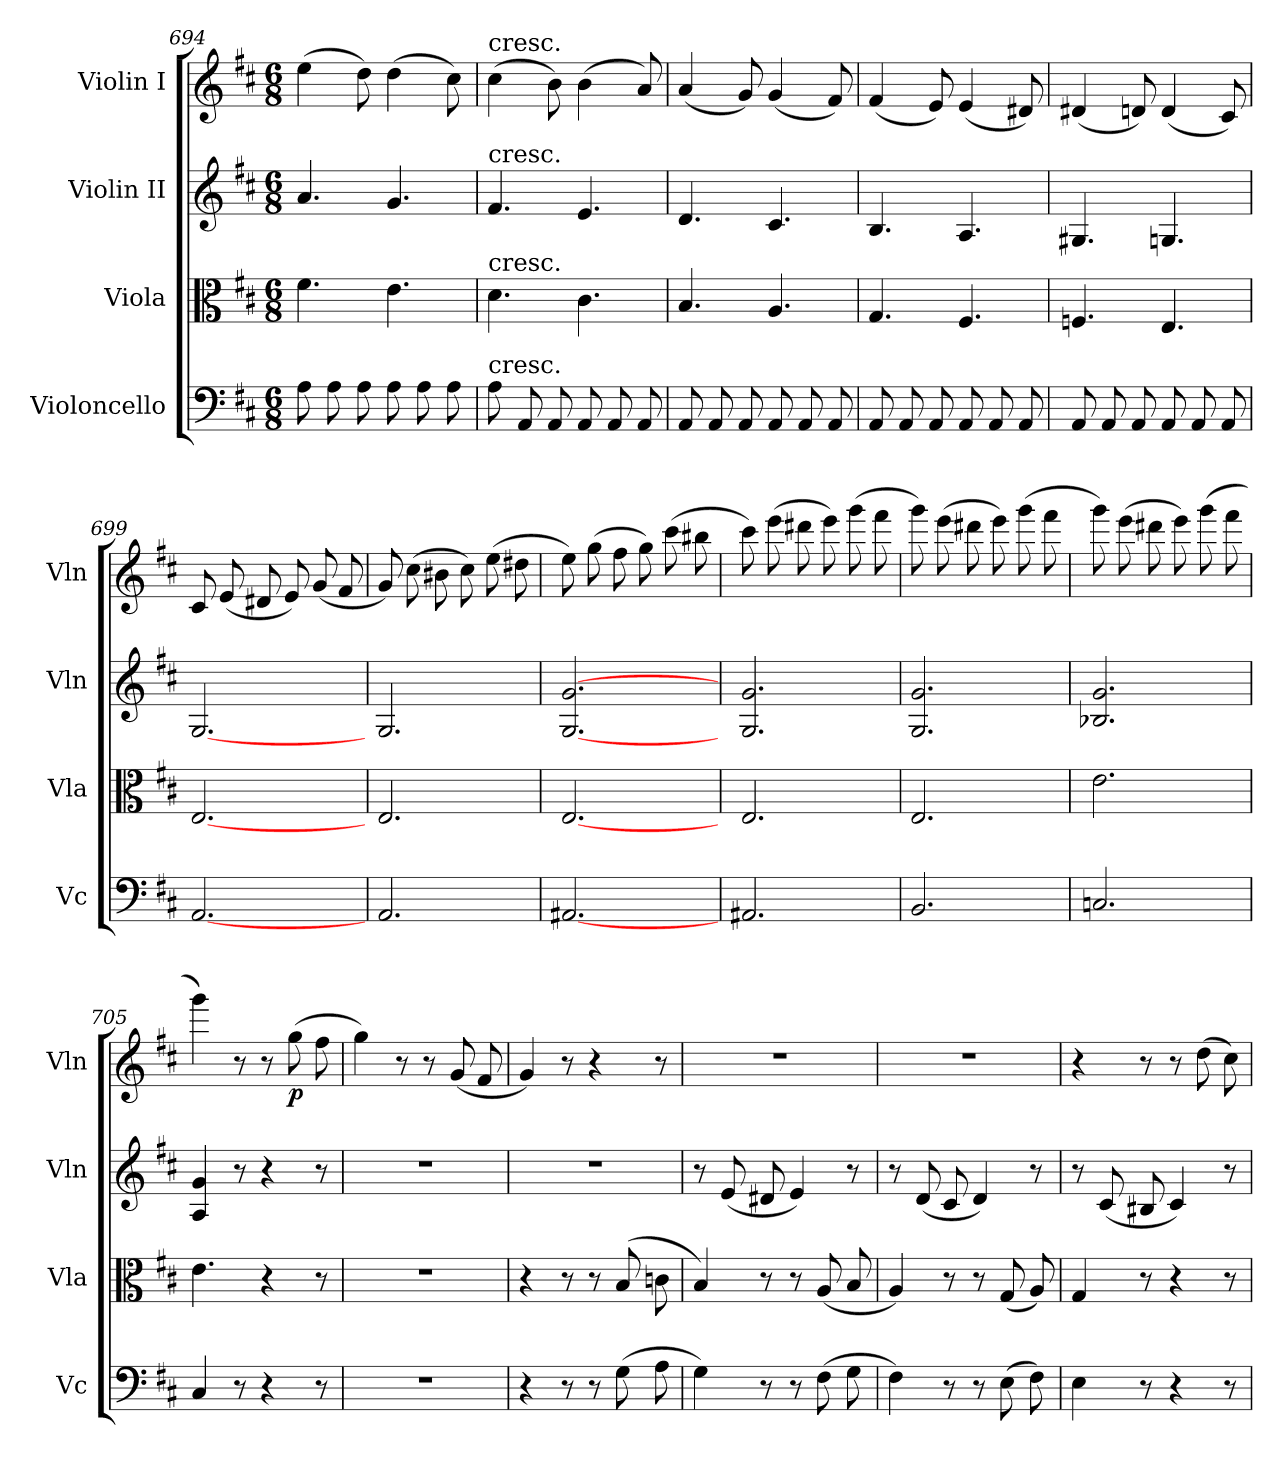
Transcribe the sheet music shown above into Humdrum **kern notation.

**kern	**kern	**kern	**kern	**dynam
*part4	*part3	*part2	*part1	*part1
*staff4	*staff3	*staff2	*staff1	*staff1
*I"Violoncello	*I"Viola	*I"Violin II	*I"Violin I	*
*I'Vc	*I'Vla	*I'Vln	*I'Vln	*
*clefF4	*clefC3	*clefG2	*clefG2	*
*k[f#c#]	*k[f#c#]	*k[f#c#]	*k[f#c#]	*
*D:	*D:	*D:	*D:	*
*M6/8	*M6/8	*M6/8	*M6/8	*
=694	=694	=694	=694	=694
8A	4.f#	4.a	(4ee	.
8A	.	.	.	.
8A	.	.	8dd)	.
8A	4.e	4.g	(4dd	.
8A	.	.	.	.
8A	.	.	8cc#)	.
=695	=695	=695	=695	=695
!	!	!	!LO:TX:a:t=cresc.	!
!	!	!LO:TX:a:t=cresc.	!	!
!	!LO:TX:a:t=cresc.	!	!	!
!LO:TX:a:t=cresc.	!	!	!	!
8A	4.d	4.f#	(4cc#	.
8AA	.	.	.	.
8AA	.	.	8b)	.
8AA	4.c#	4.e	(4b	.
8AA	.	.	.	.
8AA	.	.	8a)	.
=696	=696	=696	=696	=696
8AA	4.B	4.d	(4a	.
8AA	.	.	.	.
8AA	.	.	8g)	.
8AA	4.A	4.c#	(4g	.
8AA	.	.	.	.
8AA	.	.	8f#)	.
=697	=697	=697	=697	=697
8AA	4.G	4.B	(4f#	.
8AA	.	.	.	.
8AA	.	.	8e)	.
8AA	4.F#	4.A	(4e	.
8AA	.	.	.	.
8AA	.	.	8d#X)	.
=698	=698	=698	=698	=698
8AA	4.Fn	4.G#X	(4d#X	.
8AA	.	.	.	.
8AA	.	.	8dn)	.
8AA	4.E	4.Gn	(4d	.
8AA	.	.	.	.
8AA	.	.	8c#)	.
=699	=699	=699	=699	=699
[2.AA	[2.E	[2.G	8c#	.
.	.	.	(8e	.
.	.	.	8d#X	.
.	.	.	8e)	.
.	.	.	(8g	.
.	.	.	8f#	.
=700	=700	=700	=700	=700
2.AA	2.E	2.G	8g)	.
.	.	.	(8cc#	.
.	.	.	8b#X	.
.	.	.	8cc#)	.
.	.	.	(8ee	.
.	.	.	8dd#X	.
=701	=701	=701	=701	=701
[2.AA#X	[2.E	[2.G [2.g	8ee)	.
.	.	.	(8gg	.
.	.	.	8ff#	.
.	.	.	8gg)	.
.	.	.	(8ccc#	.
.	.	.	8bb#X	.
=702	=702	=702	=702	=702
2.AA#X	2.E	2.G 2.g	8ccc#)	.
.	.	.	(8eee	.
.	.	.	8ddd#X	.
.	.	.	8eee)	.
.	.	.	(8ggg	.
.	.	.	8fff#	.
=703	=703	=703	=703	=703
2.BB	2.E	2.G 2.g	8ggg)	.
.	.	.	(8eee	.
.	.	.	8ddd#X	.
.	.	.	8eee)	.
.	.	.	(8ggg	.
.	.	.	8fff#	.
=704	=704	=704	=704	=704
2.Cn	2.e	2.B-X 2.g	8ggg)	.
.	.	.	(8eee	.
.	.	.	8ddd#X	.
.	.	.	8eee)	.
.	.	.	(8ggg	.
.	.	.	8fff#	.
=705	=705	=705	=705	=705
4C#	4.e	4A 4g	4ggg)	.
8r	.	8r	8r	.
4r	4r	4r	8r	.
.	.	.	(8gg	p
8r	8r	8r	8ff#	.
=706	=706	=706	=706	=706
2.r	2.r	2.r	4gg)	.
.	.	.	8r	.
.	.	.	8r	.
.	.	.	(8g	.
.	.	.	8f#	.
=707	=707	=707	=707	=707
4r	4r	2.r	4g)	.
8r	8r	.	8r	.
8r	8r	.	4r	.
(8G	(8B	.	.	.
8A	8cn	.	8r	.
=708	=708	=708	=708	=708
4G)	4B)	8r	2.r	.
.	.	(8e	.	.
8r	8r	8d#X	.	.
8r	8r	4e)	.	.
(8F#	(8A	.	.	.
8G	8B	8r	.	.
=709	=709	=709	=709	=709
4F#)	4A)	8r	2.r	.
.	.	(8d	.	.
8r	8r	8c#	.	.
8r	8r	4d)	.	.
(8E	(8G	.	.	.
8F#)	8A)	8r	.	.
=710	=710	=710	=710	=710
4E	4G	8r	4r	.
.	.	(8c#	.	.
8r	8r	8B#X	8r	.
4r	4r	4c#)	8r	.
.	.	.	(8dd	.
8r	8r	8r	8cc#)	.
=	=	=	=	=
*-	*-	*-	*-	*-
